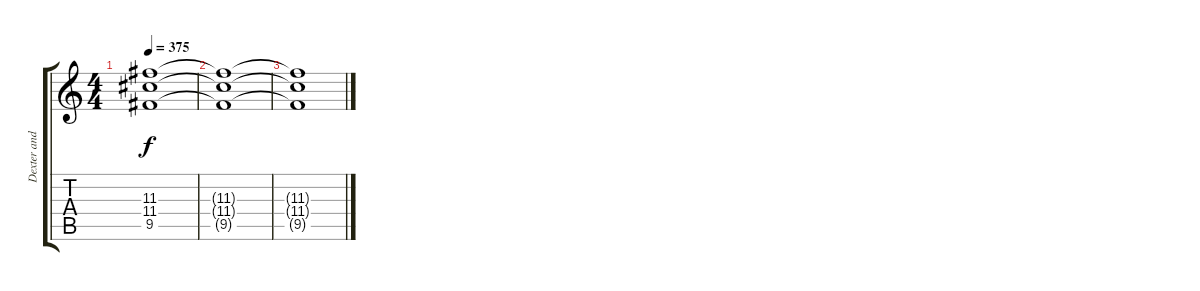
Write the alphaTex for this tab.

\track ("Dexter and Noodles (Guitars)" "Dexter and") {instrument overdrivenguitar}
\staff {score tabs}
\tuning (E4 B3 G3 D3 A2 E2) {hide}
\ts (4 4)
\tempo 375
\clef g2
\ks c
(11.3{t} 11.4{t} 9.5{t}).1{dy f} |
(11.3{t} 11.4{t} 9.5{t}).1 |
(11.3{t} 11.4{t} 9.5{t}).1
